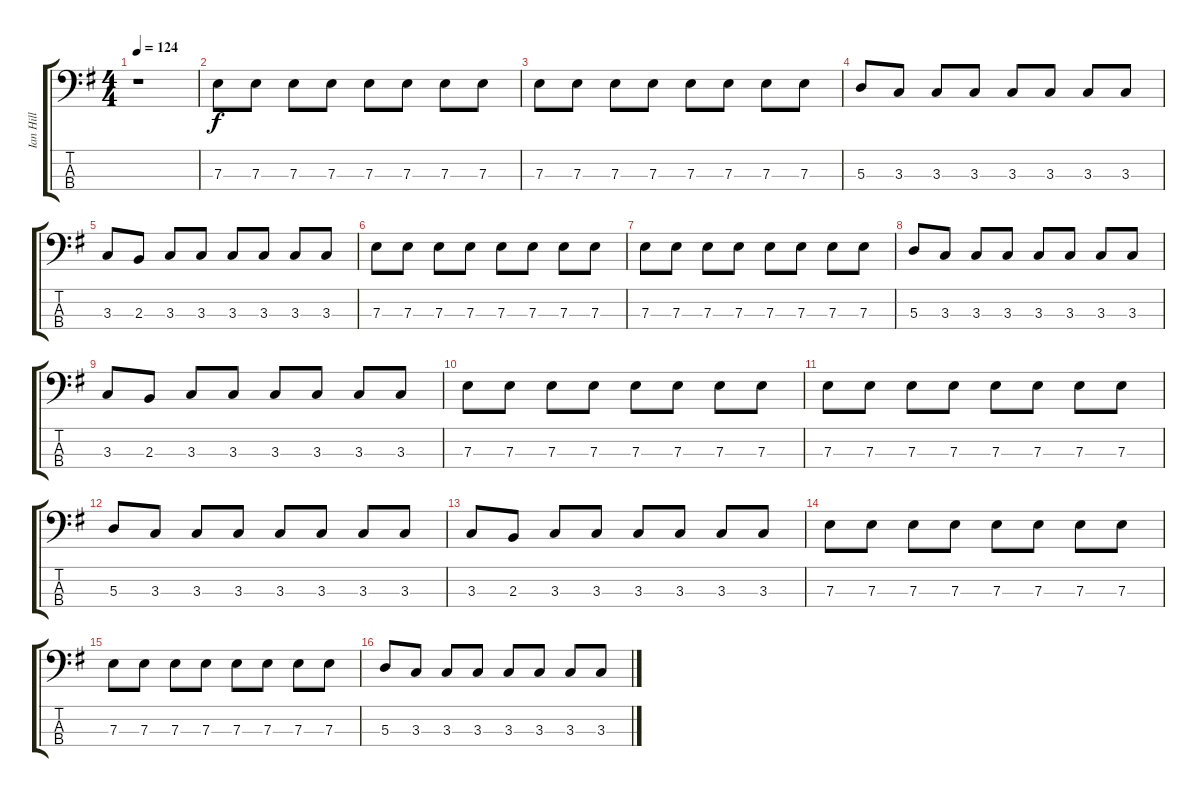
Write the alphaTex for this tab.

\track ("Ian Hill" "Ian Hill") {instrument electricbasspick}
\staff {score tabs}
\tuning (G2 D2 A1 E1) {hide}
\ts (4 4)
\tempo 124
\clef f4
\ks g
r.1{dy fff} |
7.3.8{dy f} 7.3.8 7.3.8 7.3.8 7.3.8 7.3.8 7.3.8 7.3.8 |
7.3.8 7.3.8 7.3.8 7.3.8 7.3.8 7.3.8 7.3.8 7.3.8 |
5.3.8 3.3.8 3.3.8 3.3.8 3.3.8 3.3.8 3.3.8 3.3.8 |
3.3.8 2.3.8 3.3.8 3.3.8 3.3.8 3.3.8 3.3.8 3.3.8 |
7.3.8 7.3.8 7.3.8 7.3.8 7.3.8 7.3.8 7.3.8 7.3.8 |
7.3.8 7.3.8 7.3.8 7.3.8 7.3.8 7.3.8 7.3.8 7.3.8 |
5.3.8 3.3.8 3.3.8 3.3.8 3.3.8 3.3.8 3.3.8 3.3.8 |
3.3.8 2.3.8 3.3.8 3.3.8 3.3.8 3.3.8 3.3.8 3.3.8 |
7.3.8 7.3.8 7.3.8 7.3.8 7.3.8 7.3.8 7.3.8 7.3.8 |
7.3.8 7.3.8 7.3.8 7.3.8 7.3.8 7.3.8 7.3.8 7.3.8 |
5.3.8 3.3.8 3.3.8 3.3.8 3.3.8 3.3.8 3.3.8 3.3.8 |
3.3.8 2.3.8 3.3.8 3.3.8 3.3.8 3.3.8 3.3.8 3.3.8 |
7.3.8 7.3.8 7.3.8 7.3.8 7.3.8 7.3.8 7.3.8 7.3.8 |
7.3.8 7.3.8 7.3.8 7.3.8 7.3.8 7.3.8 7.3.8 7.3.8 |
5.3.8 3.3.8 3.3.8 3.3.8 3.3.8 3.3.8 3.3.8 3.3.8
